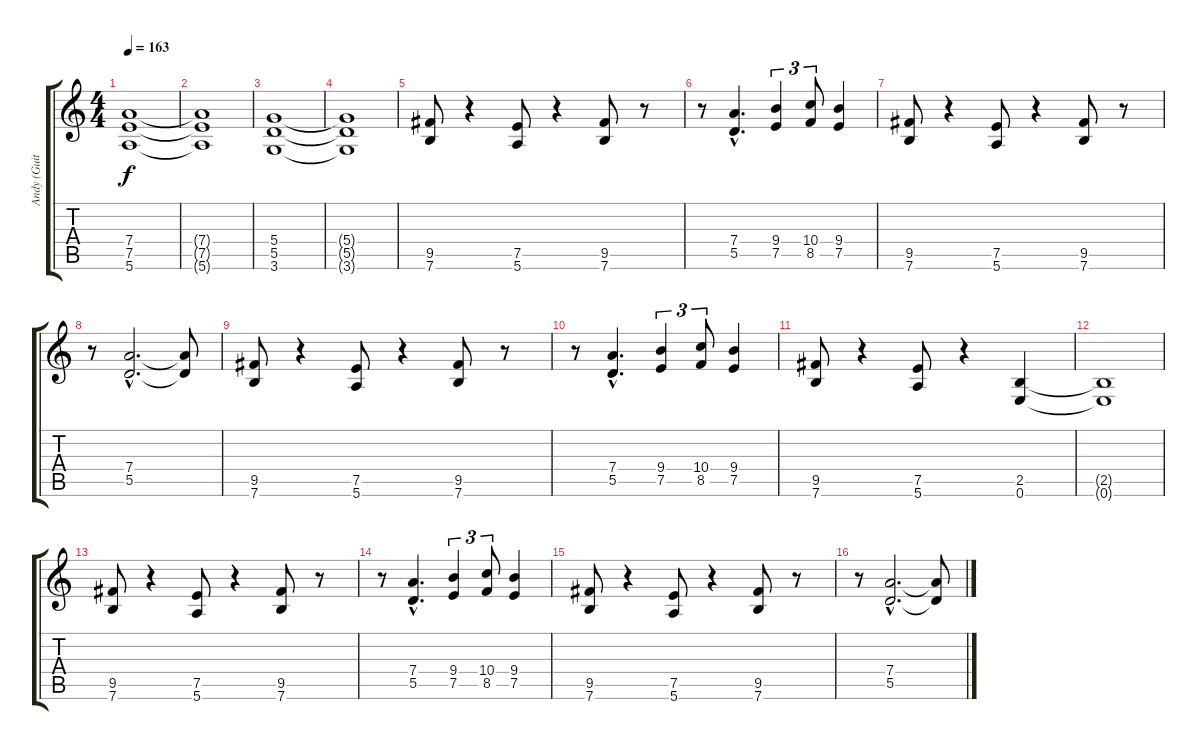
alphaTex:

\track ("Andy (Guitar)" "Andy (Guit") {instrument distortionguitar}
\staff {score tabs}
\tuning (E4 B3 G3 D3 A2 E2) {hide}
\ts (4 4)
\tempo 163
\clef g2
\ks c
(7.4 7.5 5.6).1{dy f} |
(7.4{t} 7.5{t} 5.6{t}).1 |
(5.4 5.5 3.6).1 |
(5.4{t} 5.5{t} 3.6{t}).1 |
(9.5 7.6).8 r.4 (7.5 5.6).8 r.4 (9.5 7.6).8 r.8 |
r.8 (7.4{hac} 5.5{hac}).4{d} (9.4 7.5).4{tu (3 2)} (10.4 8.5).8{tu (3 2)} (9.4 7.5).4 |
(9.5 7.6).8 r.4 (7.5 5.6).8 r.4 (9.5 7.6).8 r.8 |
r.8 (7.4{hac} 5.5{hac}).2{d} (7.4{t} 5.5{t}).8 |
(9.5 7.6).8 r.4 (7.5 5.6).8 r.4 (9.5 7.6).8 r.8 |
r.8 (7.4{hac} 5.5{hac}).4{d} (9.4 7.5).4{tu (3 2)} (10.4 8.5).8{tu (3 2)} (9.4 7.5).4 |
(9.5 7.6).8 r.4 (7.5 5.6).8 r.4 (2.5 0.6).4 |
(2.5{t} 0.6{t}).1 |
(9.5 7.6).8 r.4 (7.5 5.6).8 r.4 (9.5 7.6).8 r.8 |
r.8 (7.4{hac} 5.5{hac}).4{d} (9.4 7.5).4{tu (3 2)} (10.4 8.5).8{tu (3 2)} (9.4 7.5).4 |
(9.5 7.6).8 r.4 (7.5 5.6).8 r.4 (9.5 7.6).8 r.8 |
r.8 (7.4{hac} 5.5{hac}).2{d} (7.4{t} 5.5{t}).8
